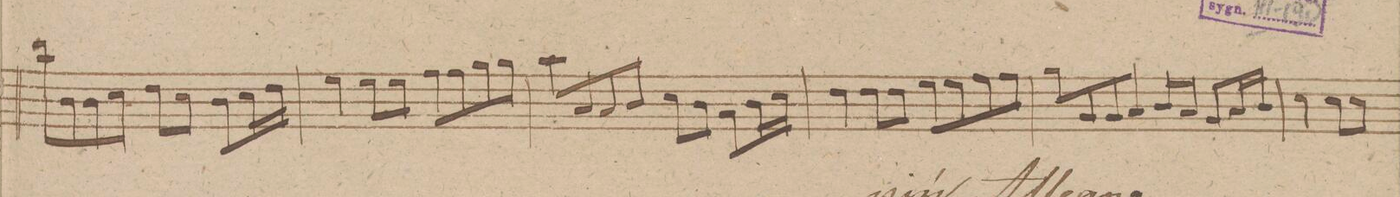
**kern	**dynam
*I"Fagotto 2do	*
*clefF4	*
*k[f#c#g#d#]	*
*met(c)	*
*M4/4	*
8d#\L	.
8D#\	.
8D#\	.
8E\J	.
8F#\L	.
8E\J	.
8D#\L	.
16E\L	.
16F#\JJ	.
=42	=42
4G#\	.
8G#\L	.
8G#\J	.
8A\L	.
8A\	.
8B\	.
8B\J	.
=43	=43
*8\right	*
8c#L\	.
*8\left	*
8C#/	.
8C#/	.
8D#J/	.
8E\L	.
8D#\J	.
8C#/L	.
16D#\L	.
16E\JJ	.
=44	=44
4F#\	.
8F#\L	.
8F#\J	.
8G#\L	.
8G#\	.
8A\	.
8A\J	.
=45	=45
8BL\	.
8BB/	.
8BB/	.
8C#J/	.
8D#\L	.
8C#/J	.
8BB/L	.
16C#/L	.
16D#\JJ	.
=46	=46
4E\	.
8E\L	.
8E\J	.
*-	*-
